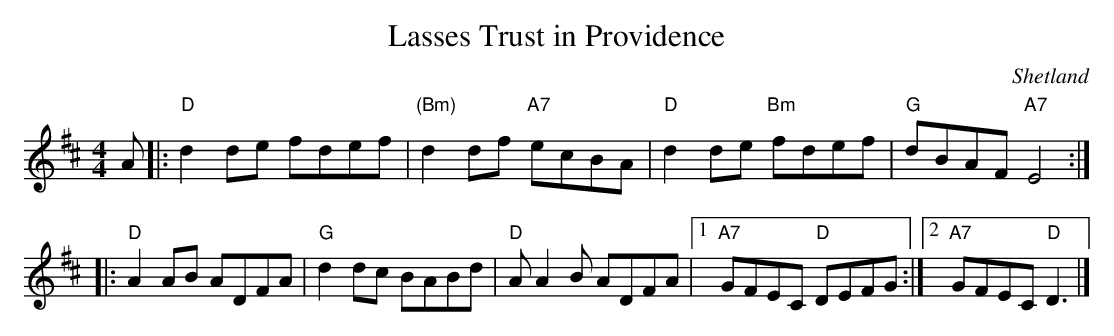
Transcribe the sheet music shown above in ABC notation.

X:1
T: Lasses Trust in Providence
O: Shetland
M: 4/4
L: 1/8
K: D
A \
|:"D"d2 de fdef | "(Bm)"d2 df "A7"ecBA \
| "D"d2 de "Bm"fdef | "G"dBAF "A7"E4 :|
|:"D"A2 AB ADFA | "G"d2 dc BABd \
| "D"A A2 B ADFA |1 "A7"GFEC "D"DEFG :|2 "A7"GFEC "D"D3 |]
